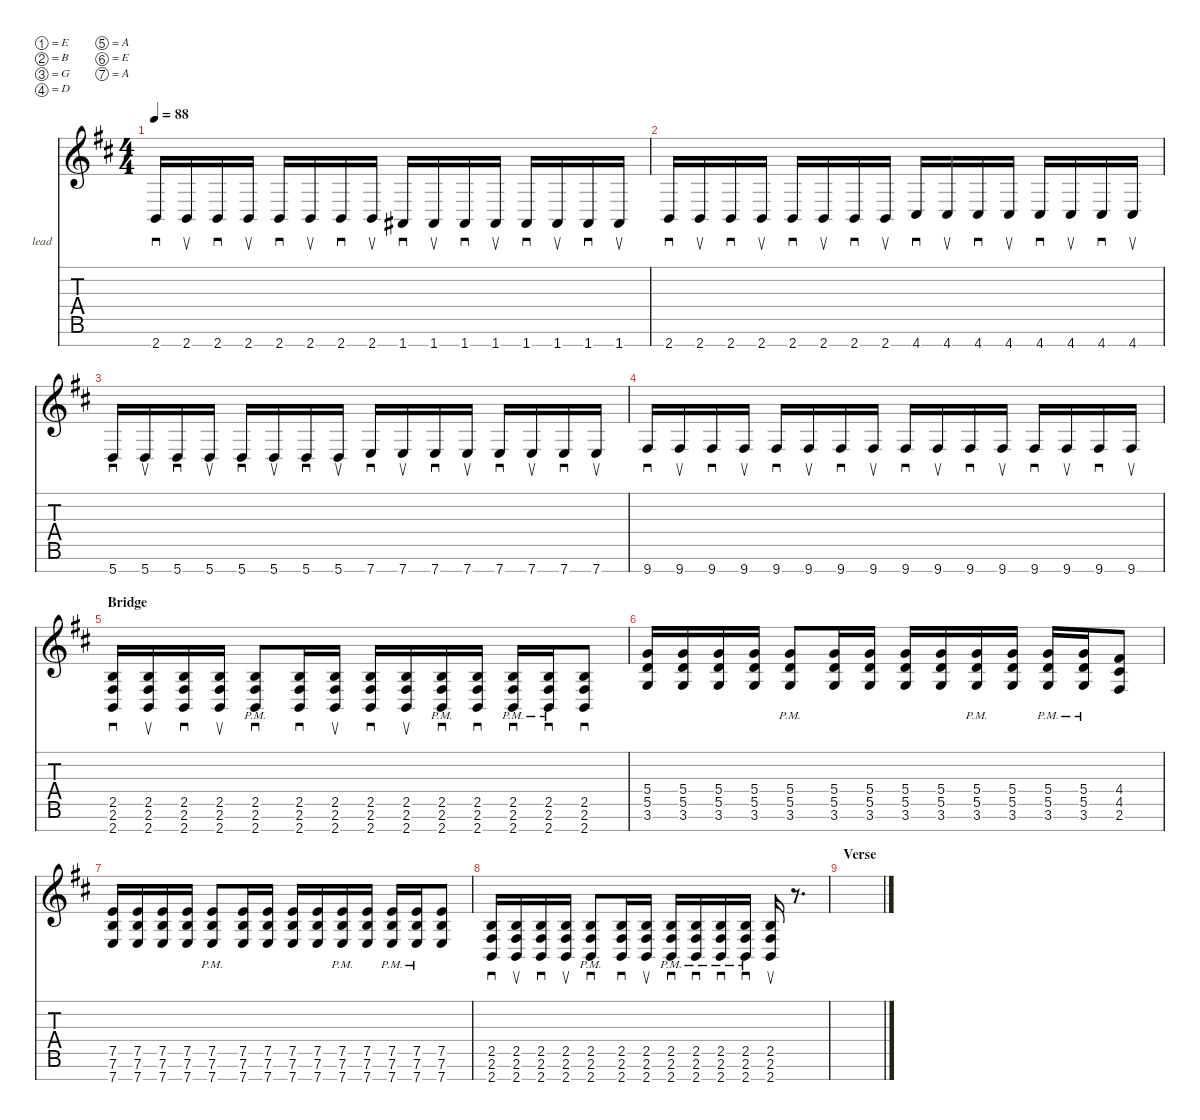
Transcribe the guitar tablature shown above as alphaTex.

\defaultSystemsLayout 4
\hideDynamics
\bracketExtendMode nobrackets
\firstSystemTrackNameOrientation horizontal
\otherSystemsTrackNameOrientation horizontal
\track ("Lead Guitar" "lead") {defaultSystemsLayout 2 solo instrument distortionguitar}
\staff {score tabs}
\tuning (E4 B3 G3 D3 A2 E2 A1)
\ts (4 4)
\tempo 88
\clef g2
\scale
1.05412
\ks bminor
2.7{acc forcenatural}.16{sd dy mf beam Up} 2.7{acc forcenatural}.16{su beam Up} 2.7{acc forcenatural}.16{sd beam Up} 2.7{acc forcenatural}.16{su beam Up} 2.7{acc forcenatural}.16{sd beam Up} 2.7{acc forcenatural}.16{su beam Up} 2.7{acc forcenatural}.16{sd beam Up} 2.7{acc forcenatural}.16{su beam Up} 1.7{acc #}.16{sd beam Up} 1.7{acc #}.16{su beam Up} 1.7{acc #}.16{sd beam Up} 1.7{acc #}.16{su beam Up} 1.7{acc #}.16{sd beam Up} 1.7{acc #}.16{su beam Up} 1.7{acc #}.16{sd beam Up} 1.7{acc #}.16{su beam Up} |
\scale
0.945884 2.7{acc forcenatural}.16{sd beam Up} 2.7{acc forcenatural}.16{su beam Up} 2.7{acc forcenatural}.16{sd beam Up} 2.7{acc forcenatural}.16{su beam Up} 2.7{acc forcenatural}.16{sd beam Up} 2.7{acc forcenatural}.16{su beam Up} 2.7{acc forcenatural}.16{sd beam Up} 2.7{acc forcenatural}.16{su beam Up} 4.7{acc #}.16{sd beam Up} 4.7{acc #}.16{su beam Up} 4.7{acc #}.16{sd beam Up} 4.7{acc #}.16{su beam Up} 4.7{acc #}.16{sd beam Up} 4.7{acc #}.16{su beam Up} 4.7{acc #}.16{sd beam Up} 4.7{acc #}.16{su beam Up} |
\scale
1.04969 5.7{acc forcenatural}.16{sd beam Up} 5.7{acc forcenatural}.16{su beam Up} 5.7{acc forcenatural}.16{sd beam Up} 5.7{acc forcenatural}.16{su beam Up} 5.7{acc forcenatural}.16{sd beam Up} 5.7{acc forcenatural}.16{su beam Up} 5.7{acc forcenatural}.16{sd beam Up} 5.7{acc forcenatural}.16{su beam Up} 7.7{acc forcenatural}.16{sd beam Up} 7.7{acc forcenatural}.16{su beam Up} 7.7{acc forcenatural}.16{sd beam Up} 7.7{acc forcenatural}.16{su beam Up} 7.7{acc forcenatural}.16{sd beam Up} 7.7{acc forcenatural}.16{su beam Up} 7.7{acc forcenatural}.16{sd beam Up} 7.7{acc forcenatural}.16{su beam Up} |
\scale
0.950305 9.7{acc #}.16{sd beam Up} 9.7{acc #}.16{su beam Up} 9.7{acc #}.16{sd beam Up} 9.7{acc #}.16{su beam Up} 9.7{acc #}.16{sd beam Up} 9.7{acc #}.16{su beam Up} 9.7{acc #}.16{sd beam Up} 9.7{acc #}.16{su beam Up} 9.7{acc #}.16{sd beam Up} 9.7{acc #}.16{su beam Up} 9.7{acc #}.16{sd beam Up} 9.7{acc #}.16{su beam Up} 9.7{acc #}.16{sd beam Up} 9.7{acc #}.16{su beam Up} 9.7{acc #}.16{sd beam Up} 9.7{acc #}.16{su beam Up} |
\section ("" "Bridge")
\scale
1.05412 (2.7{acc forcenatural} 2.6{acc #} 2.5{acc forcenatural}).16{sd beam Up} (2.7{acc forcenatural} 2.6{acc #} 2.5{acc forcenatural}).16{su beam Up} (2.7{acc forcenatural} 2.6{acc #} 2.5{acc forcenatural}).16{sd beam Up} (2.7{acc forcenatural} 2.6{acc #} 2.5{acc forcenatural}).16{su beam Up} (2.7{pm acc forcenatural} 2.6{pm acc #} 2.5{pm acc forcenatural}).8{sd beam Up} (2.7{acc forcenatural} 2.6{acc #} 2.5{acc forcenatural}).16{sd beam Up} (2.7{acc forcenatural} 2.6{acc #} 2.5{acc forcenatural}).16{su beam Up} (2.7{acc forcenatural} 2.6{acc #} 2.5{acc forcenatural}).16{sd beam Up} (2.7{acc forcenatural} 2.6{acc #} 2.5{acc forcenatural}).16{su beam Up} (2.7{pm acc forcenatural} 2.6{pm acc #} 2.5{pm acc forcenatural}).16{sd beam Up} (2.7{acc forcenatural} 2.6{acc #} 2.5{acc forcenatural}).16{sd beam Up} (2.7{pm acc forcenatural} 2.6{pm acc #} 2.5{pm acc forcenatural}).16{sd beam Up} (2.5{pm acc forcenatural} 2.6{pm acc #} 2.7{pm acc forcenatural}).16{sd beam Up} (2.7{acc forcenatural} 2.6{acc #} 2.5{acc forcenatural}).8{sd beam Up} |
\scale
0.945884 (3.6{acc forcenatural} 5.5{acc forcenatural} 5.4{acc forcenatural}).16{beam Up} (3.6{acc forcenatural} 5.5{acc forcenatural} 5.4{acc forcenatural}).16{beam Up} (3.6{acc forcenatural} 5.5{acc forcenatural} 5.4{acc forcenatural}).16{beam Up} (3.6{acc forcenatural} 5.5{acc forcenatural} 5.4{acc forcenatural}).16{beam Up} (3.6{pm acc forcenatural} 5.5{pm acc forcenatural} 5.4{pm acc forcenatural}).8{beam Up} (3.6{acc forcenatural} 5.5{acc forcenatural} 5.4{acc forcenatural}).16{beam Up} (3.6{acc forcenatural} 5.5{acc forcenatural} 5.4{acc forcenatural}).16{beam Up} (3.6{acc forcenatural} 5.5{acc forcenatural} 5.4{acc forcenatural}).16{beam Up} (3.6{acc forcenatural} 5.5{acc forcenatural} 5.4{acc forcenatural}).16{beam Up} (3.6{pm acc forcenatural} 5.5{pm acc forcenatural} 5.4{pm acc forcenatural}).16{beam Up} (3.6{acc forcenatural} 5.5{acc forcenatural} 5.4{acc forcenatural}).16{beam Up} (3.6{pm acc forcenatural} 5.5{pm acc forcenatural} 5.4{pm acc forcenatural}).16{beam Up} (3.6{pm acc forcenatural} 5.5{pm acc forcenatural} 5.4{pm acc forcenatural}).16{beam Up} (2.6{acc #} 4.5{acc #} 4.4{acc #}).8{beam Up} |
\scale
1.04969 (7.7{acc forcenatural} 7.6{acc forcenatural} 7.5{acc forcenatural}).16{beam Up} (7.7{acc forcenatural} 7.6{acc forcenatural} 7.5{acc forcenatural}).16{beam Up} (7.7{acc forcenatural} 7.6{acc forcenatural} 7.5{acc forcenatural}).16{beam Up} (7.7{acc forcenatural} 7.6{acc forcenatural} 7.5{acc forcenatural}).16{beam Up} (7.7{pm acc forcenatural} 7.6{pm acc forcenatural} 7.5{pm acc forcenatural}).8{beam Up} (7.7{acc forcenatural} 7.6{acc forcenatural} 7.5{acc forcenatural}).16{beam Up} (7.7{acc forcenatural} 7.6{acc forcenatural} 7.5{acc forcenatural}).16{beam Up} (7.7{acc forcenatural} 7.6{acc forcenatural} 7.5{acc forcenatural}).16{beam Up} (7.7{acc forcenatural} 7.6{acc forcenatural} 7.5{acc forcenatural}).16{beam Up} (7.7{pm acc forcenatural} 7.6{pm acc forcenatural} 7.5{pm acc forcenatural}).16{beam Up} (7.7{acc forcenatural} 7.6{acc forcenatural} 7.5{acc forcenatural}).16{beam Up} (7.7{pm acc forcenatural} 7.6{pm acc forcenatural} 7.5{pm acc forcenatural}).16{beam Up} (7.7{pm acc forcenatural} 7.6{pm acc forcenatural} 7.5{pm acc forcenatural}).16{beam Up} (7.7{acc forcenatural} 7.6{acc forcenatural} 7.5{acc forcenatural}).8{beam Up} |
\scale
0.950305 (2.7{acc forcenatural} 2.6{acc #} 2.5{acc forcenatural}).16{sd beam Up} (2.7{acc forcenatural} 2.6{acc #} 2.5{acc forcenatural}).16{su beam Up} (2.7{acc forcenatural} 2.6{acc #} 2.5{acc forcenatural}).16{sd beam Up} (2.7{acc forcenatural} 2.6{acc #} 2.5{acc forcenatural}).16{su beam Up} (2.7{pm acc forcenatural} 2.6{pm acc #} 2.5{pm acc forcenatural}).8{sd beam Up} (2.7{acc forcenatural} 2.6{acc #} 2.5{acc forcenatural}).16{sd beam Up} (2.7{acc forcenatural} 2.6{acc #} 2.5{acc forcenatural}).16{su beam Up} (2.7{pm acc forcenatural} 2.6{pm acc #} 2.5{pm acc forcenatural}).16{sd beam Up} (2.7{pm acc forcenatural} 2.6{pm acc #} 2.5{pm acc forcenatural}).16{sd beam Up} (2.7{pm acc forcenatural} 2.6{pm acc #} 2.5{pm acc forcenatural}).16{sd beam Up} (2.7{pm acc forcenatural} 2.6{pm acc #} 2.5{pm acc forcenatural}).16{sd beam Up} (2.7{acc forcenatural} 2.6{acc #} 2.5{acc forcenatural}).16{su beam Up} r.8{d beam Up} |
\section ("" "Verse")
\scale
1.05412 |
\scale
0.945884 |
\scale
1.05412 |
\scale
0.945884 |
\scale
1.05412 |
\scale
0.945884 |
\scale
1.04969 |
\scale
0.950305
